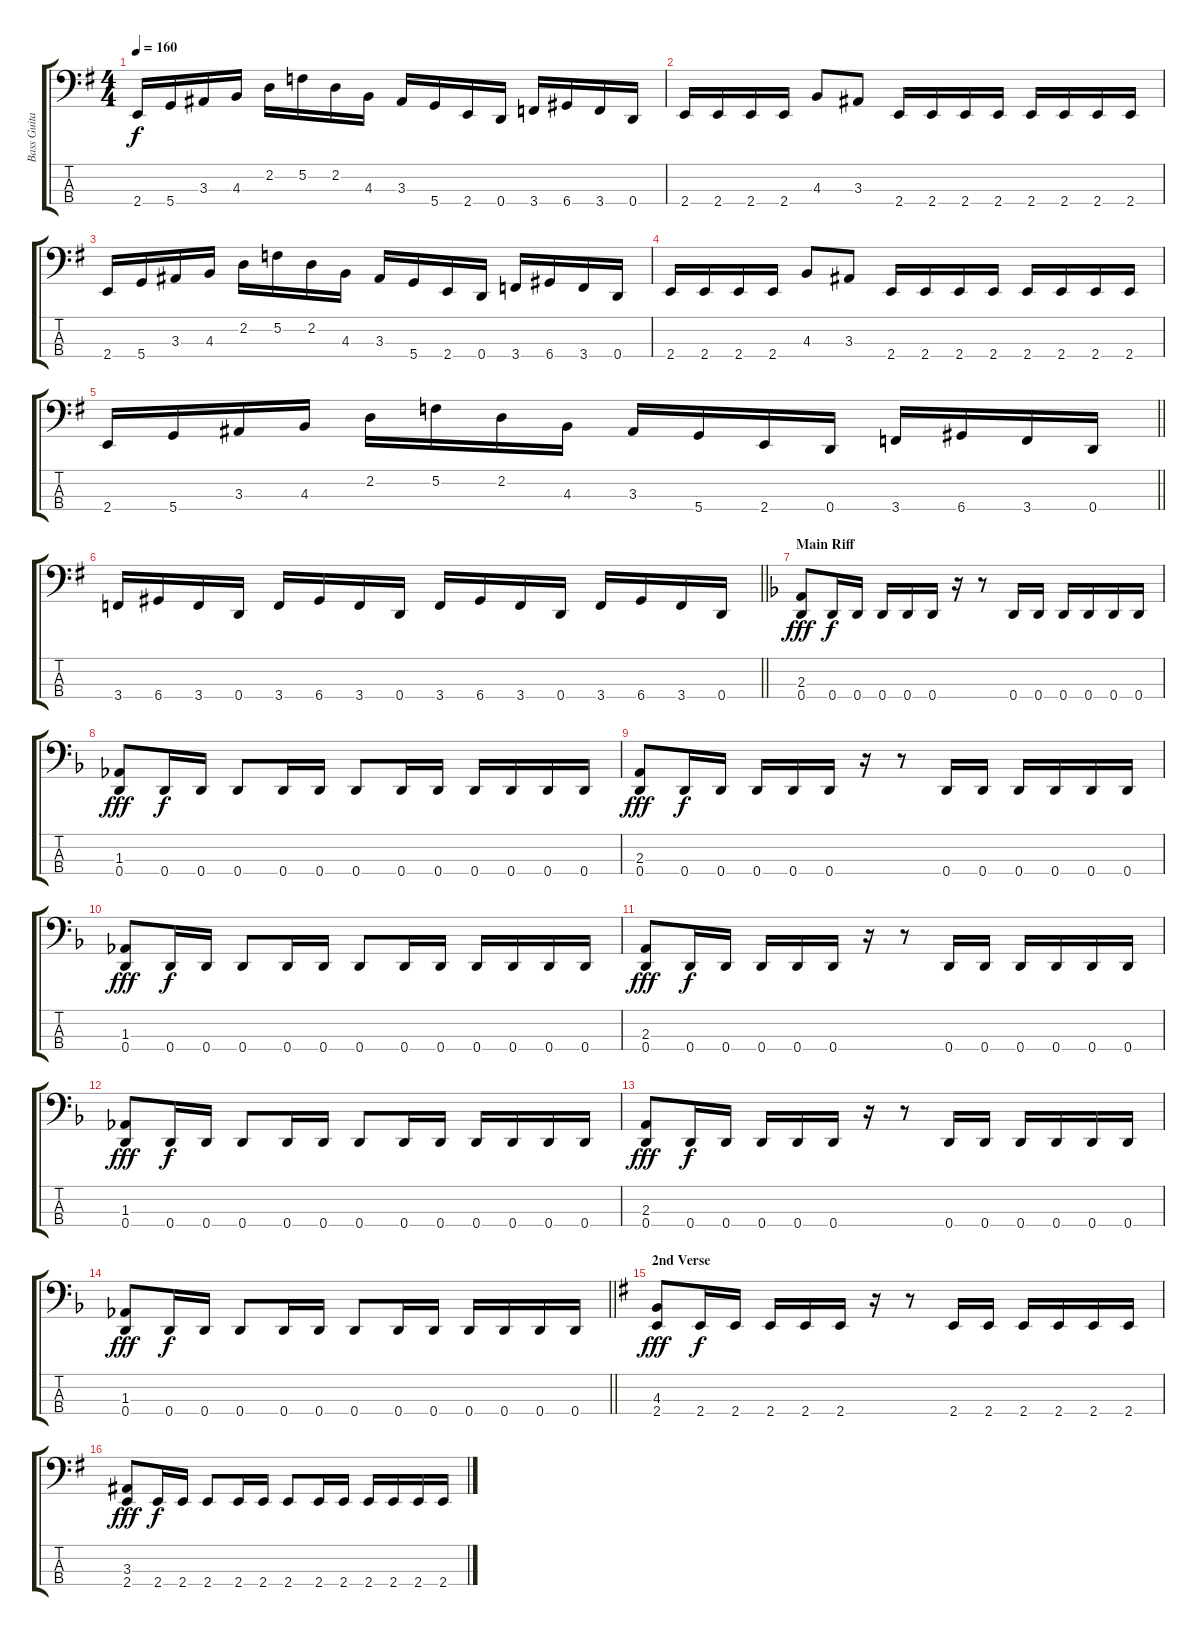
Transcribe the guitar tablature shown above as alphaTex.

\track ("Bass Guitar" "Bass Guita") {instrument electricbassfinger}
\staff {score tabs}
\tuning (F2 C2 G1 D1) {hide}
\ts (4 4)
\tempo 160
\clef f4
\ks eminor
2.4.16{dy f} 5.4.16 3.3.16 4.3.16 2.2.16 5.2.16 2.2.16 4.3.16 3.3.16 5.4.16 2.4.16 0.4.16 3.4.16 6.4.16 3.4.16 0.4.16 |
2.4.16 2.4.16 2.4.16 2.4.16 4.3.8 3.3.8 2.4.16 2.4.16 2.4.16 2.4.16 2.4.16 2.4.16 2.4.16 2.4.16 |
2.4.16 5.4.16 3.3.16 4.3.16 2.2.16 5.2.16 2.2.16 4.3.16 3.3.16 5.4.16 2.4.16 0.4.16 3.4.16 6.4.16 3.4.16 0.4.16 |
2.4.16 2.4.16 2.4.16 2.4.16 4.3.8 3.3.8 2.4.16 2.4.16 2.4.16 2.4.16 2.4.16 2.4.16 2.4.16 2.4.16 |
\barLineRight lightlight
2.4.16 5.4.16 3.3.16 4.3.16 2.2.16 5.2.16 2.2.16 4.3.16 3.3.16 5.4.16 2.4.16 0.4.16 3.4.16 6.4.16 3.4.16 0.4.16 |
\barLineRight lightlight
3.4.16 6.4.16 3.4.16 0.4.16 3.4.16 6.4.16 3.4.16 0.4.16 3.4.16 6.4.16 3.4.16 0.4.16 3.4.16 6.4.16 3.4.16 0.4.16 |
\section ("" "Main Riff")
\ks dminor
(2.3 0.4).8{dy fff} 0.4.16{dy f} 0.4.16 0.4.16 0.4.16 0.4.16 r.16 r.8 0.4.16 0.4.16 0.4.16 0.4.16 0.4.16 0.4.16 |
(1.3 0.4).8{dy fff} 0.4.16{dy f} 0.4.16 0.4.8 0.4.16 0.4.16 0.4.8 0.4.16 0.4.16 0.4.16 0.4.16 0.4.16 0.4.16 |
(2.3 0.4).8{dy fff} 0.4.16{dy f} 0.4.16 0.4.16 0.4.16 0.4.16 r.16 r.8 0.4.16 0.4.16 0.4.16 0.4.16 0.4.16 0.4.16 |
(1.3 0.4).8{dy fff} 0.4.16{dy f} 0.4.16 0.4.8 0.4.16 0.4.16 0.4.8 0.4.16 0.4.16 0.4.16 0.4.16 0.4.16 0.4.16 |
(2.3 0.4).8{dy fff} 0.4.16{dy f} 0.4.16 0.4.16 0.4.16 0.4.16 r.16 r.8 0.4.16 0.4.16 0.4.16 0.4.16 0.4.16 0.4.16 |
(1.3 0.4).8{dy fff} 0.4.16{dy f} 0.4.16 0.4.8 0.4.16 0.4.16 0.4.8 0.4.16 0.4.16 0.4.16 0.4.16 0.4.16 0.4.16 |
(2.3 0.4).8{dy fff} 0.4.16{dy f} 0.4.16 0.4.16 0.4.16 0.4.16 r.16 r.8 0.4.16 0.4.16 0.4.16 0.4.16 0.4.16 0.4.16 |
\barLineRight lightlight
(1.3 0.4).8{dy fff} 0.4.16{dy f} 0.4.16 0.4.8 0.4.16 0.4.16 0.4.8 0.4.16 0.4.16 0.4.16 0.4.16 0.4.16 0.4.16 |
\section ("" "2nd Verse")
\ks eminor
(4.3 2.4).8{dy fff} 2.4.16{dy f} 2.4.16 2.4.16 2.4.16 2.4.16 r.16 r.8 2.4.16 2.4.16 2.4.16 2.4.16 2.4.16 2.4.16 |
(3.3 2.4).8{dy fff} 2.4.16{dy f} 2.4.16 2.4.8 2.4.16 2.4.16 2.4.8 2.4.16 2.4.16 2.4.16 2.4.16 2.4.16 2.4.16
